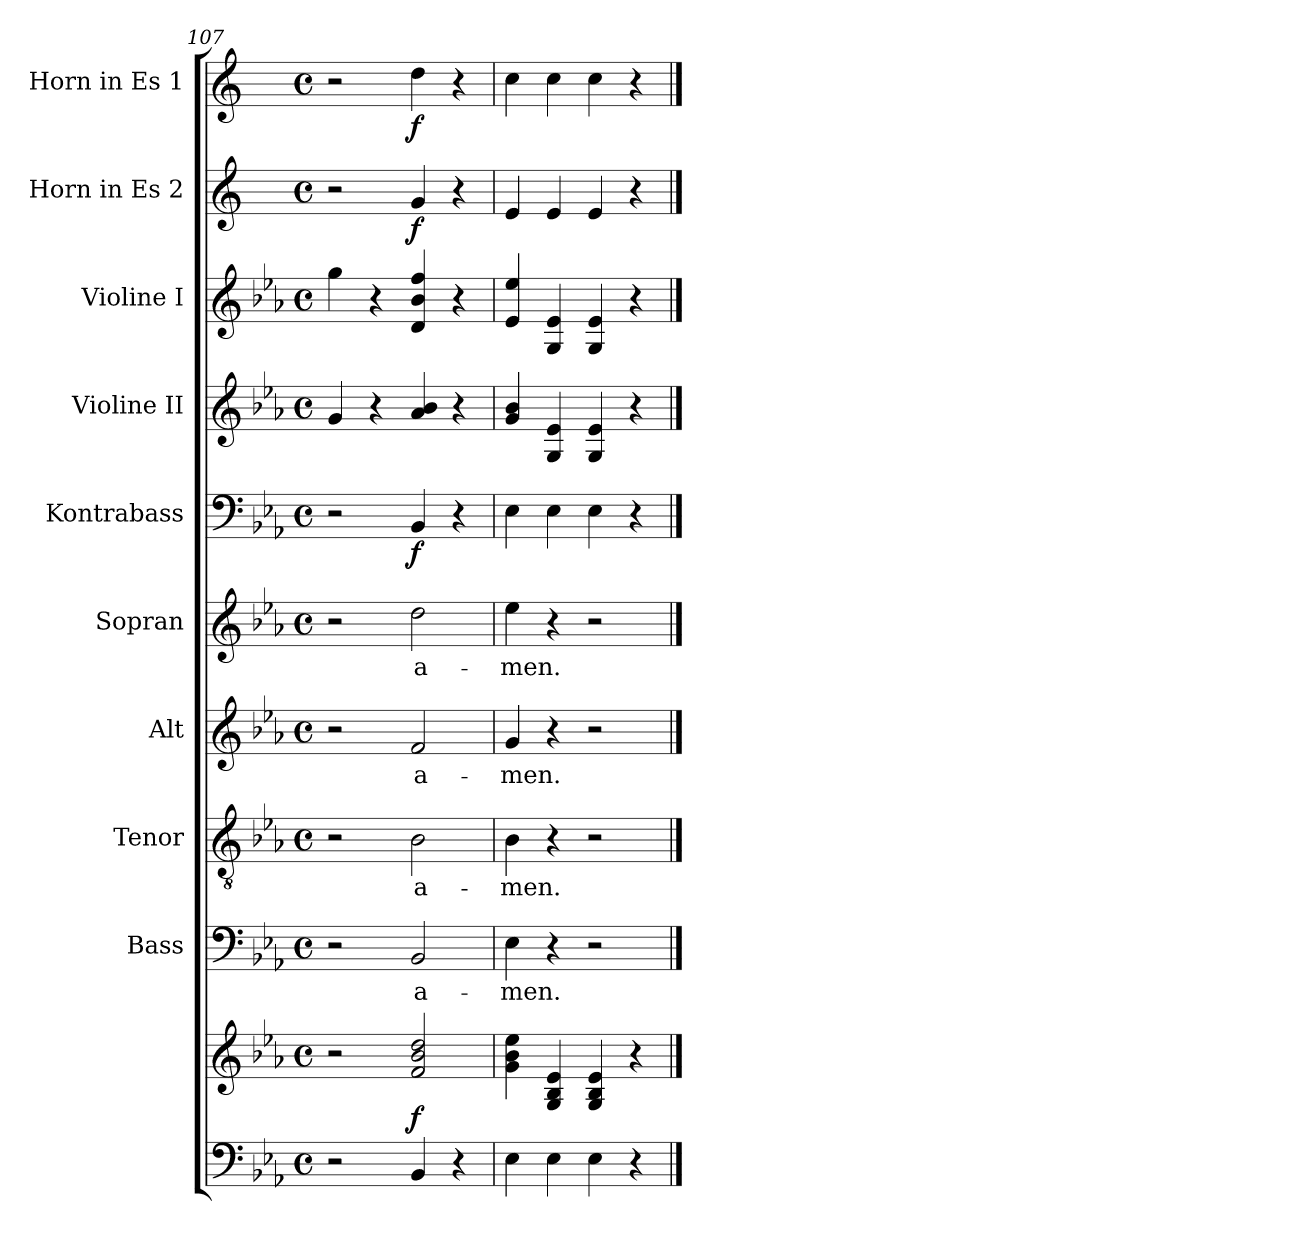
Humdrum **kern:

**kern	**kern	**dynam	**kern	**text	**kern	**text	**kern	**text	**kern	**text	**kern	**dynam	**kern	**kern	**kern	**dynam	**kern	**dynam
*part10	*part10	*part10	*part9	*part9	*part8	*part8	*part7	*part7	*part6	*part6	*part5	*part5	*part4	*part3	*part2	*part2	*part1	*part1
*staff11	*staff10	*staff10/11	*staff9	*staff9	*staff8	*staff8	*staff7	*staff7	*staff6	*staff6	*staff5	*staff5	*staff4	*staff3	*staff2	*staff2	*staff1	*staff1
*	*	*	*I"Bass	*	*I"Tenor	*	*I"Alt	*	*I"Sopran	*	*I"Kontrabass	*	*I"Violine II	*I"Violine I	*I"Horn in Es 2	*	*I"Horn in Es 1	*
*	*	*	*I'B.	*	*I'T.	*	*I'A.	*	*I'S.	*	*I'Kb.	*	*I'Vl. II	*I'Vl. I	*I'Hr. Es 2	*	*I'Hr. Es 1	*
*clefF4	*clefG2	*	*clefF4	*	*clefGv2	*	*clefG2	*	*clefG2	*	*clefF4	*	*clefG2	*clefG2	*clefG2	*	*clefG2	*
*	*	*	*	*	*	*	*	*	*	*	*ITrd7c12	*	*	*	*ITrd5c9	*	*ITrd5c9	*
*k[b-e-a-]	*k[b-e-a-]	*	*k[b-e-a-]	*	*k[b-e-a-]	*	*k[b-e-a-]	*	*k[b-e-a-]	*	*k[b-e-a-]	*	*k[b-e-a-]	*k[b-e-a-]	*k[b-e-a-]	*	*k[b-e-a-]	*
*E-:	*E-:	*	*E-:	*	*E-:	*	*E-:	*	*E-:	*	*E-:	*	*E-:	*E-:	*E-:	*	*E-:	*
*M4/4	*M4/4	*	*M4/4	*	*M4/4	*	*M4/4	*	*M4/4	*	*M4/4	*	*M4/4	*M4/4	*M4/4	*	*M4/4	*
*met(c)	*met(c)	*	*met(c)	*	*met(c)	*	*met(c)	*	*met(c)	*	*met(c)	*	*met(c)	*met(c)	*met(c)	*	*met(c)	*
=107	=107	=107	=107	=107	=107	=107	=107	=107	=107	=107	=107	=107	=107	=107	=107	=107	=107	=107
2r	2r	.	2r	.	2r	.	2r	.	2r	.	2r	.	4g/	4gg\	2r	.	2r	.
.	.	.	.	.	.	.	.	.	.	.	.	.	4r	4r	.	.	.	.
!	!	!LO:DY:a=2	!	!LO:LY:b	!	!LO:LY:b	!	!LO:LY:b	!	!LO:LY:b	!	!LO:DY:b	!	!	!	!LO:DY:b	!	!LO:DY:b
4BB-/	2f/ 2b-/ 2dd/	f	2BB-/	a-	2B-\	a-	2f/	a-	2dd\	a-	4BBB-/	f	4a-/ 4b-/	4d/ 4b-/ 4ff/	4B-/	f	4f\	f
4r	.	.	.	.	.	.	.	.	.	.	4r	.	4r	4r	4r	.	4r	.
=108	=108	=108	=108	=108	=108	=108	=108	=108	=108	=108	=108	=108	=108	=108	=108	=108	=108	=108
!	!	!	!	!LO:LY:b	!	!LO:LY:b	!	!LO:LY:b	!	!LO:LY:b	!	!	!	!	!	!	!	!
4E-\	4g\ 4b-\ 4ee-\	.	4E-\	-men.	4B-\	-men.	4g/	-men.	4ee-\	-men.	4EE-\	.	4g/ 4b-/	4e-/ 4ee-/	4G/	.	4e-\	.
4E-\	4G/ 4B-/ 4e-/	.	4r	.	4r	.	4r	.	4r	.	4EE-\	.	4G/ 4e-/	4G/ 4e-/	4G/	.	4e-\	.
4E-\	4G/ 4B-/ 4e-/	.	2r	.	2r	.	2r	.	2r	.	4EE-\	.	4G/ 4e-/	4G/ 4e-/	4G/	.	4e-\	.
4r	4r	.	.	.	.	.	.	.	.	.	4r	.	4r	4r	4r	.	4r	.
==	==	==	==	==	==	==	==	==	==	==	==	==	==	==	==	==	==	==
*-	*-	*-	*-	*-	*-	*-	*-	*-	*-	*-	*-	*-	*-	*-	*-	*-	*-	*-
